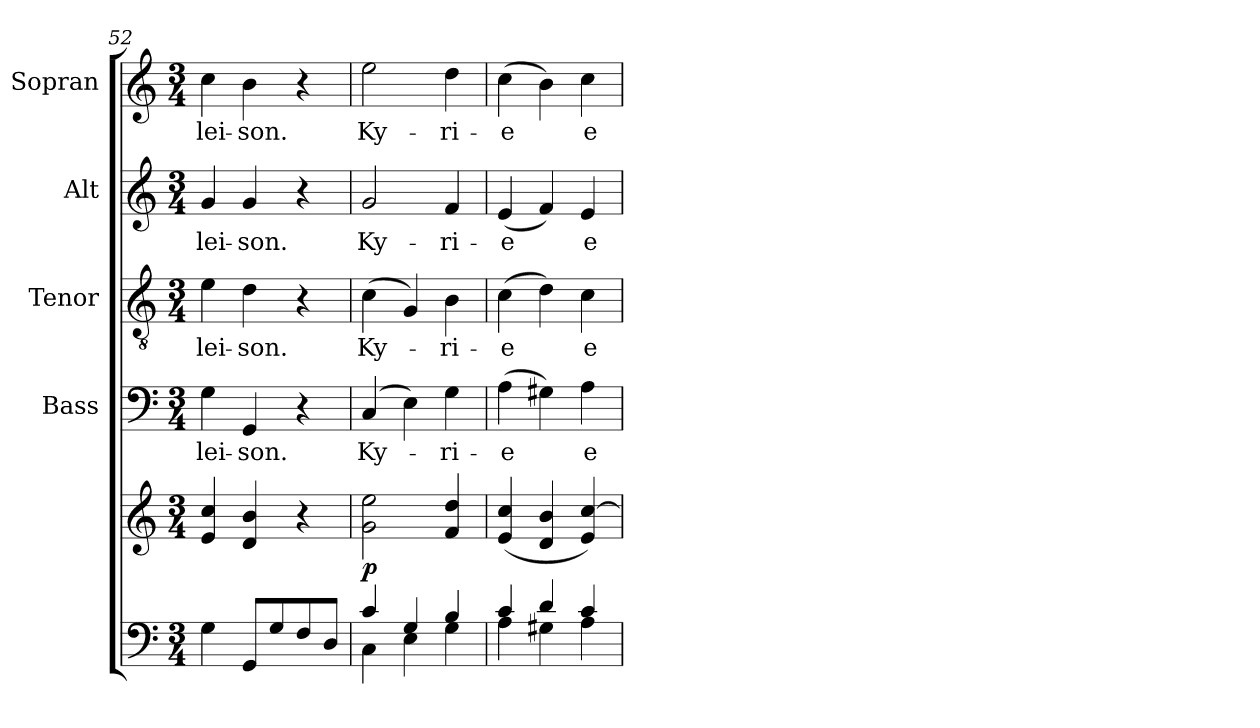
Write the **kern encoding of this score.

**kern	**kern	**dynam	**kern	**text	**kern	**text	**kern	**text	**kern	**text
*part5	*part5	*part5	*part4	*part4	*part3	*part3	*part2	*part2	*part1	*part1
*staff6	*staff5	*staff5/6	*staff4	*staff4	*staff3	*staff3	*staff2	*staff2	*staff1	*staff1
*	*	*	*I"Bass	*	*I"Tenor	*	*I"Alt	*	*I"Sopran	*
*	*	*	*I'B.	*	*I'T.	*	*I'A.	*	*I'S.	*
*clefF4	*clefG2	*	*clefF4	*	*clefGv2	*	*clefG2	*	*clefG2	*
*k[]	*k[]	*	*k[]	*	*k[]	*	*k[]	*	*k[]	*
*C:	*C:	*	*C:	*	*C:	*	*C:	*	*C:	*
*M3/4	*M3/4	*	*M3/4	*	*M3/4	*	*M3/4	*	*M3/4	*
=52	=52	=52	=52	=52	=52	=52	=52	=52	=52	=52
!	!	!	!	!LO:LY:b	!	!LO:LY:b	!	!LO:LY:b	!	!LO:LY:b
4G\	4e/ 4cc/	.	4G\	-lei-	4e\	-lei-	4g/	-lei-	4cc\	-lei-
!	!	!	!	!LO:LY:b	!	!LO:LY:b	!	!LO:LY:b	!	!LO:LY:b
8GG/L	4d/ 4b/	.	4GG/	-son.	4d\	-son.	4g/	-son.	4b\	-son.
8G/	.	.	.	.	.	.	.	.	.	.
8F/	4r	.	4r	.	4r	.	4r	.	4r	.
8D/J	.	.	.	.	.	.	.	.	.	.
=53	=53	=53	=53	=53	=53	=53	=53	=53	=53	=53
*^	*	*	*	*	*	*	*	*	*	*
!	!	!	!LO:DY:b	!	!LO:LY:b	!	!LO:LY:b	!	!LO:LY:b	!	!LO:LY:b
4c/	4C\	2g\ 2ee\	p	(4C/	Ky-	(>4c\	Ky-	2g/	Ky-	2ee\	Ky-
4G/	4E\	.	.	4E\)	.	4G/)	.	.	.	.	.
!	!	!	!	!	!LO:LY:b	!	!LO:LY:b	!	!LO:LY:b	!	!LO:LY:b
4B/	4G\	4f/ 4dd/	.	4G\	-ri-	4B\	-ri-	4f/	-ri-	4dd\	-ri-
=54	=54	=54	=54	=54	=54	=54	=54	=54	=54	=54	=54
!	!	!	!	!	!LO:LY:b	!	!LO:LY:b	!	!LO:LY:b	!	!LO:LY:b
4c/	4A\	(<4e/ 4cc/	.	(>4A\	-e	(>4c\	-e	(<4e/	-e	(>4cc\	-e
4d/	4G#X\	4d/ 4b/	.	4G#X\)	.	4d\)	.	4f/)	.	4b\)	.
!	!	!	!	!	!LO:LY:b	!	!LO:LY:b	!	!LO:LY:b	!	!LO:LY:b
4c/	4A\	4e/ [>4cc/)	.	4A\	e-	4c\	e-	4e/	e-	4cc\	e-
*v	*v	*	*	*	*	*	*	*	*	*	*
=	=	=	=	=	=	=	=	=	=	=
*-	*-	*-	*-	*-	*-	*-	*-	*-	*-	*-
